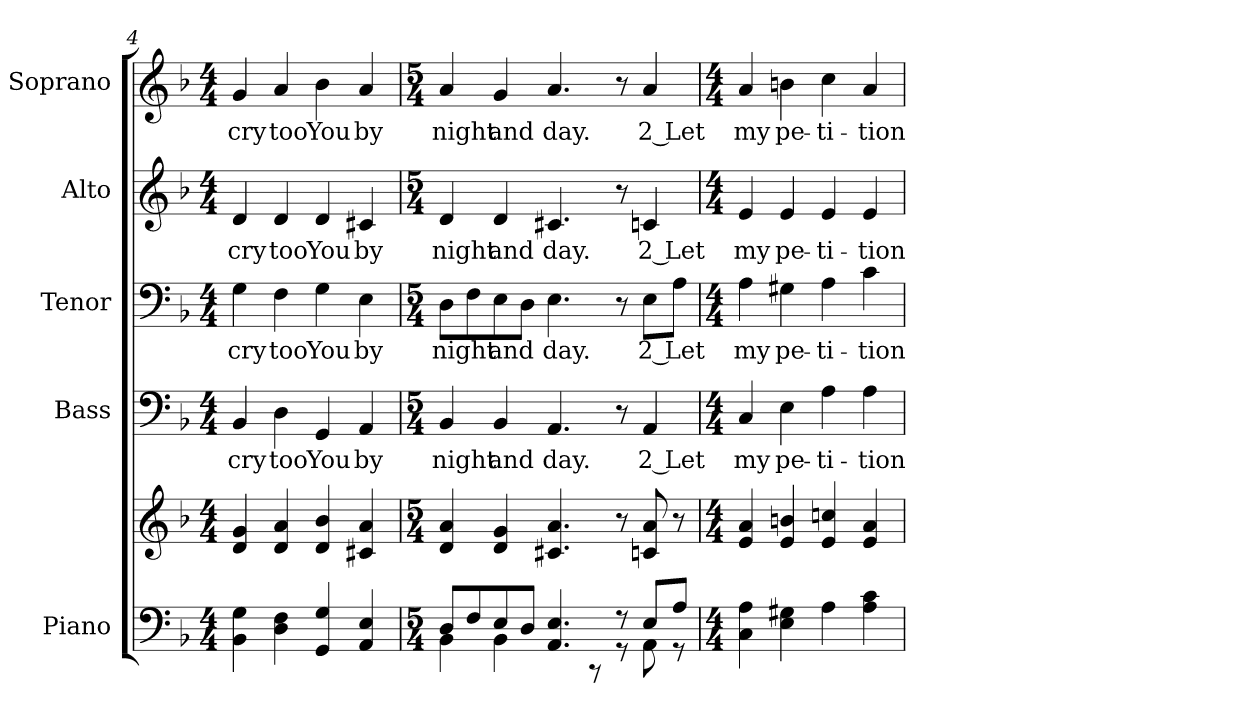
**kern	**kern	**kern	**text	**kern	**text	**kern	**text	**kern	**text
*part5	*part5	*part4	*part4	*part3	*part3	*part2	*part2	*part1	*part1
*staff6	*staff5	*staff4	*staff4	*staff3	*staff3	*staff2	*staff2	*staff1	*staff1
*I"Piano	*	*I"Bass	*	*I"Tenor	*	*I"Alto	*	*I"Soprano	*
*I'Pno.	*	*I'B.	*	*I'T.	*	*I'A.	*	*I'S.	*
*clefF4	*clefG2	*clefF4	*	*clefF4	*	*clefG2	*	*clefG2	*
*k[b-]	*k[b-]	*k[b-]	*	*k[b-]	*	*k[b-]	*	*k[b-]	*
*F:	*F:	*F:	*	*F:	*	*F:	*	*F:	*
*M4/4	*M4/4	*M4/4	*	*M4/4	*	*M4/4	*	*M4/4	*
=4	=4	=4	=4	=4	=4	=4	=4	=4	=4
!	!	!	!LO:LY:b:color=#000000	!	!	!	!	!	!
!	!	!	!	!	!LO:LY:b:color=#000000	!	!	!	!
!	!	!	!	!	!	!	!LO:LY:b:color=#000000	!	!
!	!	!	!	!	!	!	!	!	!LO:LY:b:color=#000000
4BB-i\ 4Gi	4di/ 4gi	4BB-i/	cry	4Gi\	cry	4di/	cry	4gi/	cry
!	!	!	!LO:LY:b:color=#000000	!	!	!	!	!	!
!	!	!	!	!	!LO:LY:b:color=#000000	!	!	!	!
!	!	!	!	!	!	!	!LO:LY:b:color=#000000	!	!
!	!	!	!	!	!	!	!	!	!LO:LY:b:color=#000000
4Di\ 4Fi	4di/ 4ai	4Di\	too	4Fi\	too	4di/	too	4ai/	too
!	!	!	!LO:LY:b:color=#000000	!	!	!	!	!	!
!	!	!	!	!	!LO:LY:b:color=#000000	!	!	!	!
!	!	!	!	!	!	!	!LO:LY:b:color=#000000	!	!
!	!	!	!	!	!	!	!	!	!LO:LY:b:color=#000000
4GGi/ 4Gi	4di/ 4b-i	4GGi/	You	4Gi\	You	4di/	You	4b-i\	You
!	!	!	!LO:LY:b:color=#000000	!	!	!	!	!	!
!	!	!	!	!	!LO:LY:b:color=#000000	!	!	!	!
!	!	!	!	!	!	!	!LO:LY:b:color=#000000	!	!
!	!	!	!	!	!	!	!	!	!LO:LY:b:color=#000000
4AAi/ 4Ei	4c#Xi/ 4ai	4AAi/	by	4Ei\	by	4c#Xi/	by	4ai/	by
!!LO:PB:g=z
=5	=5	=5	=5	=5	=5	=5	=5	=5	=5
*M5/4	*M5/4	*M5/4	*	*M5/4	*	*M5/4	*	*M5/4	*
*^	*	*	*	*	*	*	*	*	*
!	!	!	!	!LO:LY:b:color=#000000	!	!	!	!	!	!
!	!	!	!	!	!	!LO:LY:b:color=#000000	!	!	!	!
!	!	!	!	!	!	!	!	!LO:LY:b:color=#000000	!	!
!	!	!	!	!	!	!	!	!	!	!LO:LY:b:color=#000000
8Di/L	4BB-i\	4di/ 4ai	4BB-i/	night	8Di\L	night	4di/	night	4ai/	night
8Fi/	.	.	.	.	8Fi\	.	.	.	.	.
!	!	!	!	!LO:LY:b:color=#000000	!	!	!	!	!	!
!	!	!	!	!	!	!LO:LY:b:color=#000000	!	!	!	!
!	!	!	!	!	!	!	!	!LO:LY:b:color=#000000	!	!
!	!	!	!	!	!	!	!	!	!	!LO:LY:b:color=#000000
8Ei/	4BB-i\	4di/ 4gi	4BB-i/	and	8Ei\	and	4di/	and	4gi/	and
8Di/J	.	.	.	.	8Di\J	.	.	.	.	.
!	!	!	!	!LO:LY:b:color=#000000	!	!	!	!	!	!
!	!	!	!	!	!	!LO:LY:b:color=#000000	!	!	!	!
!	!	!	!	!	!	!	!	!LO:LY:b:color=#000000	!	!
!	!	!	!	!	!	!	!	!	!	!LO:LY:b:color=#000000
4.AAi/ 4.Ei	4ryy	4.c#Xi/ 4.ai	4.AAi/	day.	4.Ei\	day.	4.c#Xi/	day.	4.ai/	day.
.	8r	.	.	.	.	.	.	.	.	.
8r	8r	8r	8r	.	8r	.	8r	.	8r	.
!	!	!	!	!LO:LY:b:color=#000000	!	!	!	!	!	!
!	!	!	!	!	!	!LO:LY:b:color=#000000	!	!	!	!
!	!	!	!	!	!	!	!	!LO:LY:b:color=#000000	!	!
!	!	!	!	!	!	!	!	!	!	!LO:LY:b:color=#000000
8Ei/L	8AAi\	8cni/ 8ai	4AAi/	2 Let	8Ei\L	2 Let	4cni/	2 Let	4ai/	2 Let
8Ai/J	8r	8r	.	.	8Ai\J	.	.	.	.	.
*v	*v	*	*	*	*	*	*	*	*	*
=6	=6	=6	=6	=6	=6	=6	=6	=6	=6
*M4/4	*M4/4	*M4/4	*	*M4/4	*	*M4/4	*	*M4/4	*
*^	*	*	*	*	*	*	*	*	*
!	!	!	!	!LO:LY:b:color=#000000	!	!	!	!	!	!
*v	*v	*	*	*	*	*	*	*	*	*
*^	*	*	*	*	*	*	*	*	*
!	!	!	!	!	!	!LO:LY:b:color=#000000	!	!	!	!
*v	*v	*	*	*	*	*	*	*	*	*
*^	*	*	*	*	*	*	*	*	*
!	!	!	!	!	!	!	!	!LO:LY:b:color=#000000	!	!
*v	*v	*	*	*	*	*	*	*	*	*
*^	*	*	*	*	*	*	*	*	*
!	!	!	!	!	!	!	!	!	!	!LO:LY:b:color=#000000
*v	*v	*	*	*	*	*	*	*	*	*
4Ci\ 4Ai	4ei/ 4ai	4Ci/	my	4Ai\	my	4ei/	my	4ai/	my
!	!	!	!LO:LY:b:color=#000000	!	!	!	!	!	!
!	!	!	!	!	!LO:LY:b:color=#000000	!	!	!	!
!	!	!	!	!	!	!	!LO:LY:b:color=#000000	!	!
!	!	!	!	!	!	!	!	!	!LO:LY:b:color=#000000
4Ei\ 4G#Xi	4ei/ 4bni	4Ei\	pe-	4G#Xi\	pe-	4ei/	pe-	4bni\	pe-
!	!	!	!LO:LY:b:color=#000000	!	!	!	!	!	!
!	!	!	!	!	!LO:LY:b:color=#000000	!	!	!	!
!	!	!	!	!	!	!	!LO:LY:b:color=#000000	!	!
!	!	!	!	!	!	!	!	!	!LO:LY:b:color=#000000
4Ai\	4ei/ 4ccni	4Ai\	-ti-	4Ai\	-ti-	4ei/	-ti-	4cci\	-ti-
!	!	!	!LO:LY:b:color=#000000	!	!	!	!	!	!
!	!	!	!	!	!LO:LY:b:color=#000000	!	!	!	!
!	!	!	!	!	!	!	!LO:LY:b:color=#000000	!	!
!	!	!	!	!	!	!	!	!	!LO:LY:b:color=#000000
4Ai\ 4ci	4ei/ 4ai	4Ai\	-tion	4ci\	-tion	4ei/	-tion	4ai/	-tion
=	=	=	=	=	=	=	=	=	=
*-	*-	*-	*-	*-	*-	*-	*-	*-	*-
